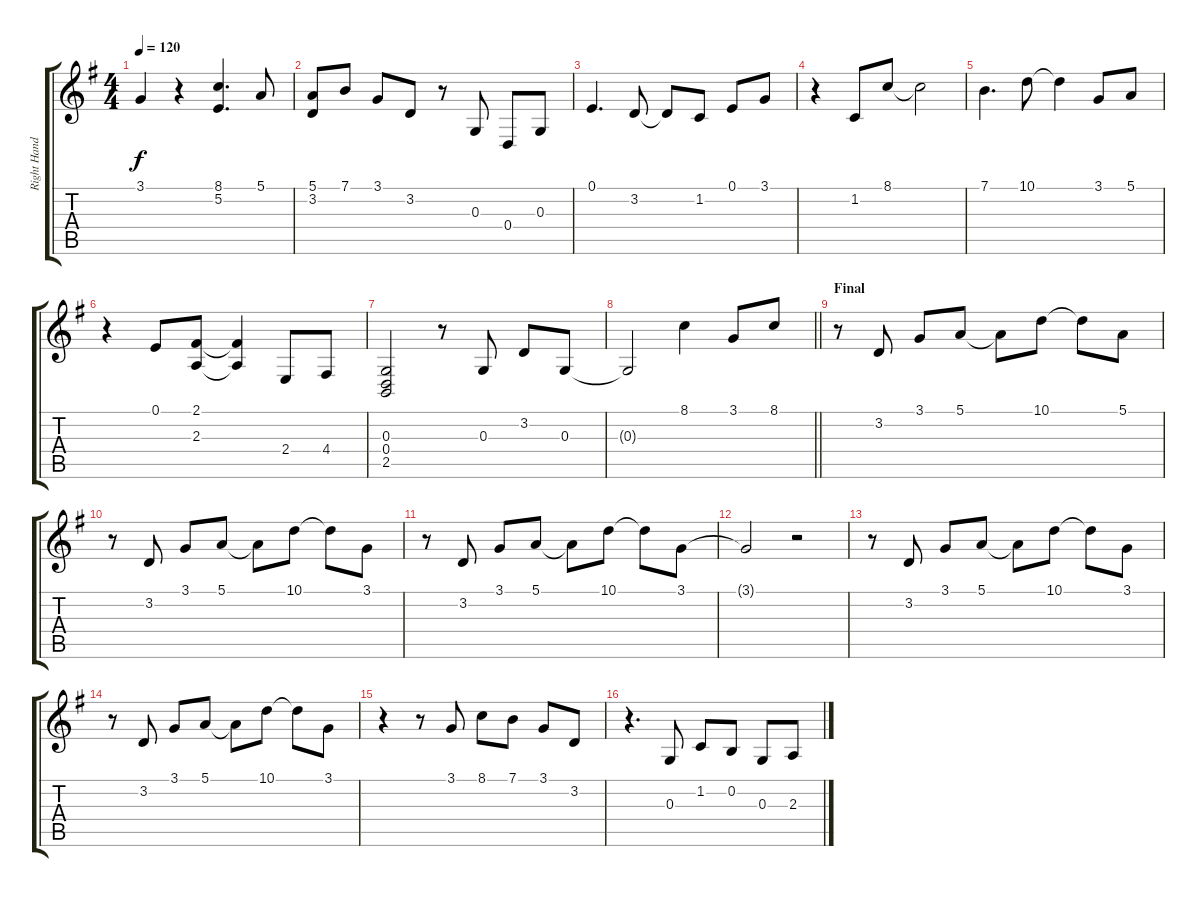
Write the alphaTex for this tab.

\track ("Right Hand Piano" "Right Hand") {instrument acousticgrandpiano}
\staff {score tabs}
\tuning (E4 B3 G3 D3 A2 E2) {hide}
\ts (4 4)
\tempo 120
\clef g2
\ks g
3.1.4{dy f} r.4 (8.1 5.2).4{d} 5.1.8 |
(5.1 3.2).8 7.1.8 3.1.8 3.2.8 r.8 0.3.8 0.4.8 0.3.8 |
0.1.4{d} 3.2.8 3.2{t}.8 1.2.8 0.1.8 3.1.8 |
r.4 1.2.8 8.1.8 8.1{t}.2 |
7.1.4{d} 10.1.8 10.1{t}.4 3.1.8 5.1.8 |
r.4 0.1.8 (2.1 2.3).8 (2.1{t} 2.3{t}).4 2.4.8 4.4.8 |
(0.3 0.4 2.5).2 r.8 0.3.8 3.2.8 0.3.8 |
\barLineRight lightlight
0.3{t}.2 8.1.4 3.1.8 8.1.8 |
\section ("" "Final")
r.8 3.2.8 3.1.8 5.1.8 5.1{t}.8 10.1.8 10.1{t}.8 5.1.8 |
r.8 3.2.8 3.1.8 5.1.8 5.1{t}.8 10.1.8 10.1{t}.8 3.1.8 |
r.8 3.2.8 3.1.8 5.1.8 5.1{t}.8 10.1.8 10.1{t}.8 3.1.8 |
3.1{t}.2 r.2 |
r.8 3.2.8 3.1.8 5.1.8 5.1{t}.8 10.1.8 10.1{t}.8 3.1.8 |
r.8 3.2.8 3.1.8 5.1.8 5.1{t}.8 10.1.8 10.1{t}.8 3.1.8 |
r.4 r.8 3.1.8 8.1.8 7.1.8 3.1.8 3.2.8 |
r.4{d} 0.3.8 1.2.8 0.2.8 0.3.8 2.3.8
